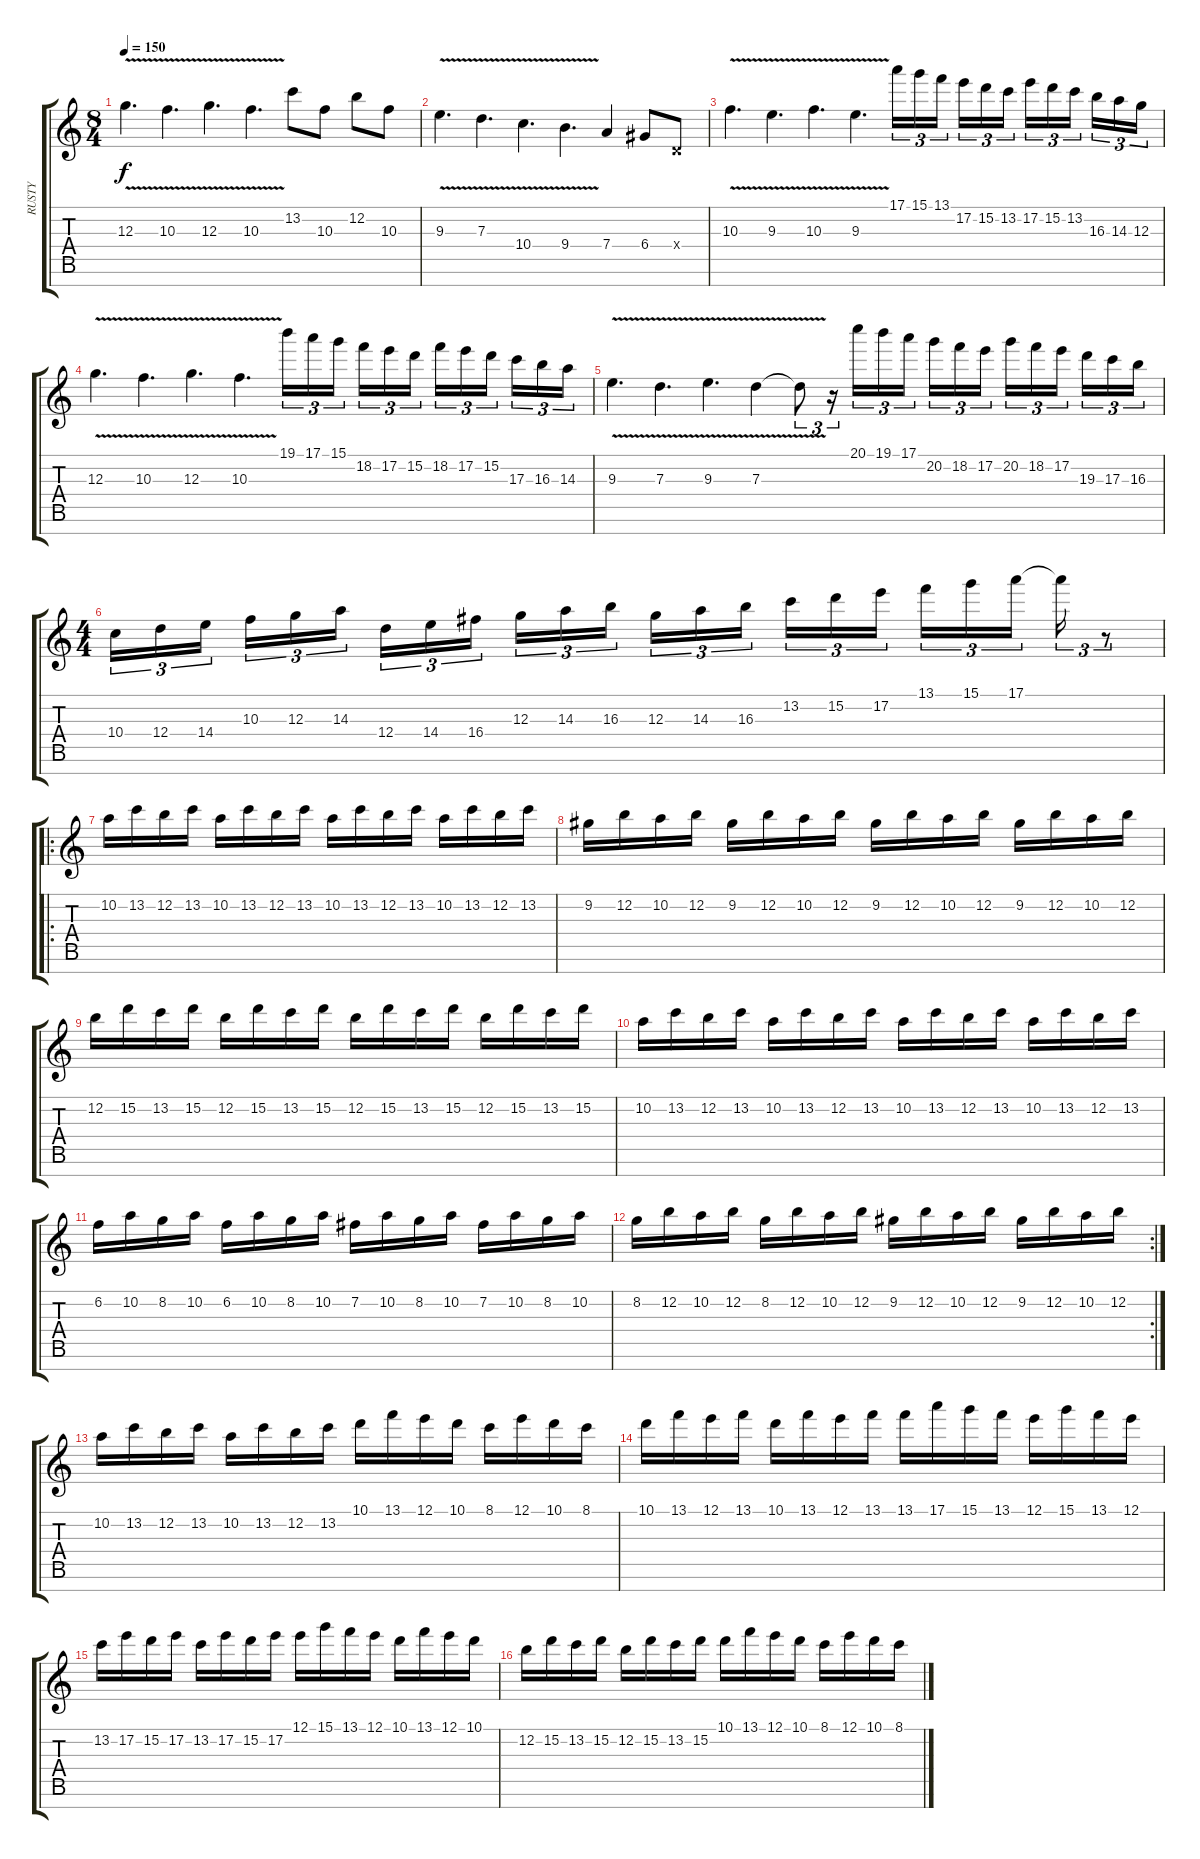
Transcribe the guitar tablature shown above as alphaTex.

\track ("RUSTY" "RUSTY") {instrument distortionguitar bank 11}
\staff {score tabs}
\tuning (E4 B3 G3 D3 A2 E2 B1) {hide}
\ts (8 4)
\tempo 150
\clef g2
\ks c
12.3{v}.4{d dy f} 10.3{v}.4{d} 12.3{v}.4{d} 10.3{v}.4{d} 13.2.8 10.3.8 12.2.8 10.3.8 |
9.3{v}.4{d} 7.3{v}.4{d} 10.4{v}.4{d} 9.4{v}.4{d} 7.4.4 6.4.8 0.4{x}.8 |
10.3{v}.4{d} 9.3{v}.4{d} 10.3{v}.4{d} 9.3{v}.4{d} 17.1.16{tu (3 2)} 15.1.16{tu (3 2)} 13.1.16{tu (3 2) beam splitsecondary} 17.2.16{tu (3 2)} 15.2.16{tu (3 2)} 13.2.16{tu (3 2)} 17.2.16{tu (3 2)} 15.2.16{tu (3 2)} 13.2.16{tu (3 2) beam splitsecondary} 16.3.16{tu (3 2)} 14.3.16{tu (3 2)} 12.3.16{tu (3 2)} |
12.3{v}.4{d} 10.3{v}.4{d} 12.3{v}.4{d} 10.3{v}.4{d} 19.1.16{tu (3 2)} 17.1.16{tu (3 2)} 15.1.16{tu (3 2) beam splitsecondary} 18.2.16{tu (3 2)} 17.2.16{tu (3 2)} 15.2.16{tu (3 2)} 18.2.16{tu (3 2)} 17.2.16{tu (3 2)} 15.2.16{tu (3 2) beam splitsecondary} 17.3.16{tu (3 2)} 16.3.16{tu (3 2)} 14.3.16{tu (3 2)} |
9.3{v}.4{d} 7.3{v}.4{d} 9.3{v}.4{d} 7.3{v}.4 7.3{t}.8{tu (3 2)} r.16{tu (3 2)} 20.1.16{tu (3 2)} 19.1.16{tu (3 2)} 17.1.16{tu (3 2) beam splitsecondary} 20.2.16{tu (3 2)} 18.2.16{tu (3 2)} 17.2.16{tu (3 2)} 20.2.16{tu (3 2)} 18.2.16{tu (3 2)} 17.2.16{tu (3 2) beam splitsecondary} 19.3.16{tu (3 2)} 17.3.16{tu (3 2)} 16.3.16{tu (3 2)} |
\ts (4 4)
10.4.16{tu (3 2)} 12.4.16{tu (3 2)} 14.4.16{tu (3 2) beam splitsecondary} 10.3.16{tu (3 2)} 12.3.16{tu (3 2)} 14.3.16{tu (3 2)} 12.4.16{tu (3 2)} 14.4.16{tu (3 2)} 16.4.16{tu (3 2) beam splitsecondary} 12.3.16{tu (3 2)} 14.3.16{tu (3 2)} 16.3.16{tu (3 2)} 12.3.16{tu (3 2)} 14.3.16{tu (3 2)} 16.3.16{tu (3 2) beam splitsecondary} 13.2.16{tu (3 2)} 15.2.16{tu (3 2)} 17.2.16{tu (3 2)} 13.1.16{tu (3 2)} 15.1.16{tu (3 2)} 17.1.16{tu (3 2) beam splitsecondary} 17.1{t}.16{tu (3 2)} r.8{tu (3 2)} |
\ro
10.2.16 13.2.16 12.2.16 13.2.16 10.2.16 13.2.16 12.2.16 13.2.16 10.2.16 13.2.16 12.2.16 13.2.16 10.2.16 13.2.16 12.2.16 13.2.16 |
9.2.16 12.2.16 10.2.16 12.2.16 9.2.16 12.2.16 10.2.16 12.2.16 9.2.16 12.2.16 10.2.16 12.2.16 9.2.16 12.2.16 10.2.16 12.2.16 |
12.2.16 15.2.16 13.2.16 15.2.16 12.2.16 15.2.16 13.2.16 15.2.16 12.2.16 15.2.16 13.2.16 15.2.16 12.2.16 15.2.16 13.2.16 15.2.16 |
10.2.16 13.2.16 12.2.16 13.2.16 10.2.16 13.2.16 12.2.16 13.2.16 10.2.16 13.2.16 12.2.16 13.2.16 10.2.16 13.2.16 12.2.16 13.2.16 |
6.2.16 10.2.16 8.2.16 10.2.16 6.2.16 10.2.16 8.2.16 10.2.16 7.2.16 10.2.16 8.2.16 10.2.16 7.2.16 10.2.16 8.2.16 10.2.16 |
\rc 2
8.2.16 12.2.16 10.2.16 12.2.16 8.2.16 12.2.16 10.2.16 12.2.16 9.2.16 12.2.16 10.2.16 12.2.16 9.2.16 12.2.16 10.2.16 12.2.16 |
10.2.16 13.2.16 12.2.16 13.2.16 10.2.16 13.2.16 12.2.16 13.2.16 10.1.16 13.1.16 12.1.16 10.1.16 8.1.16 12.1.16 10.1.16 8.1.16 |
10.1.16 13.1.16 12.1.16 13.1.16 10.1.16 13.1.16 12.1.16 13.1.16 13.1.16 17.1.16 15.1.16 13.1.16 12.1.16 15.1.16 13.1.16 12.1.16 |
13.2.16 17.2.16 15.2.16 17.2.16 13.2.16 17.2.16 15.2.16 17.2.16 12.1.16 15.1.16 13.1.16 12.1.16 10.1.16 13.1.16 12.1.16 10.1.16 |
12.2.16 15.2.16 13.2.16 15.2.16 12.2.16 15.2.16 13.2.16 15.2.16 10.1.16 13.1.16 12.1.16 10.1.16 8.1.16 12.1.16 10.1.16 8.1.16
